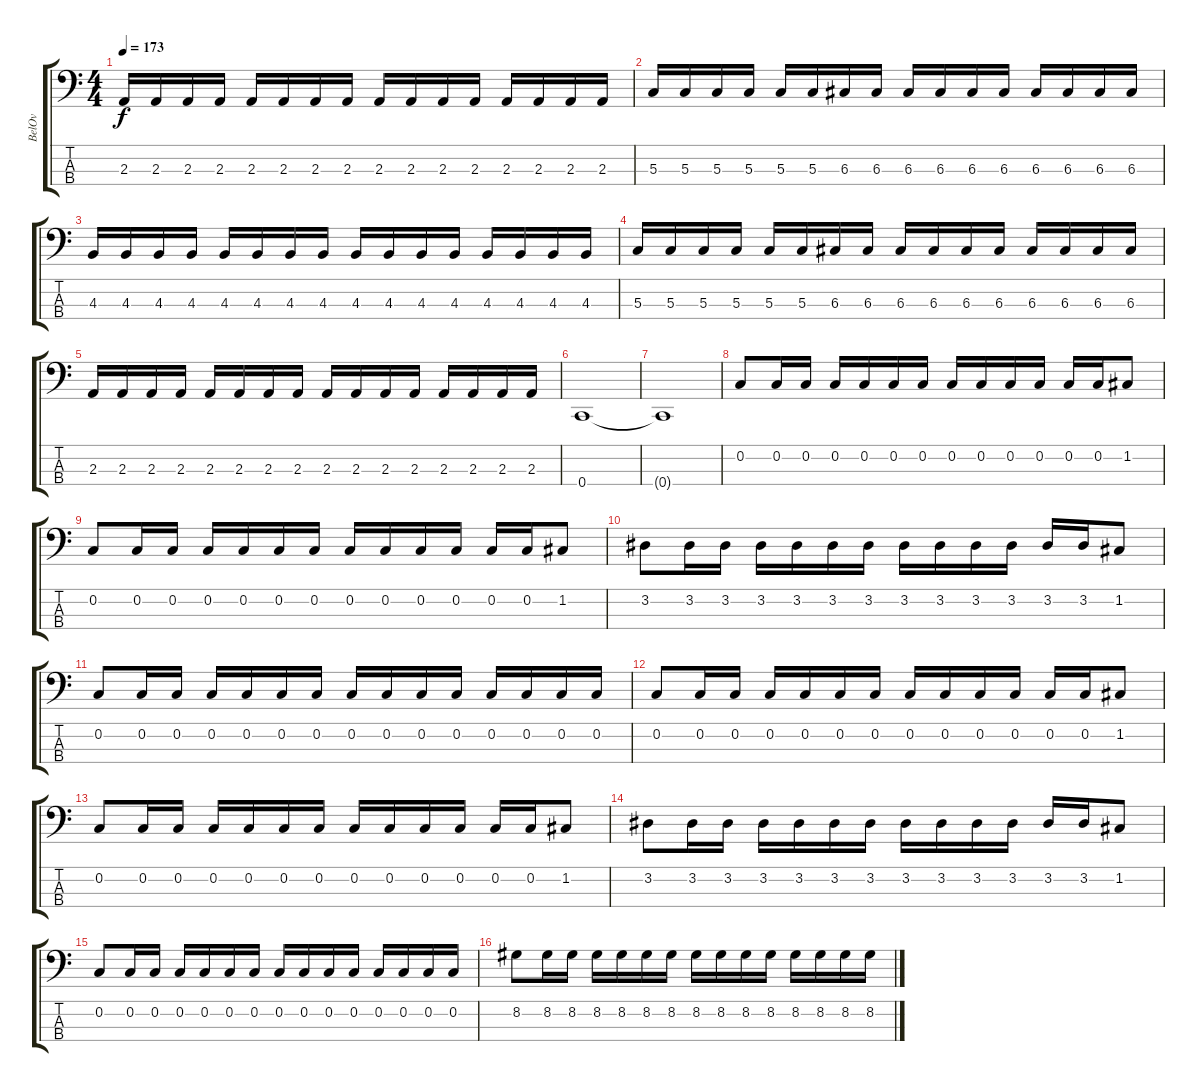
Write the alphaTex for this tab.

\track ("BelOv" "BelOv") {instrument electricbasspick}
\staff {score tabs}
\tuning (F2 C2 G1 C1) {hide}
\ts (4 4)
\tempo 173
\clef f4
\ks c
2.3.16{dy f} 2.3.16 2.3.16 2.3.16 2.3.16 2.3.16 2.3.16 2.3.16 2.3.16 2.3.16 2.3.16 2.3.16 2.3.16 2.3.16 2.3.16 2.3.16 |
5.3.16 5.3.16 5.3.16 5.3.16 5.3.16 5.3.16 6.3.16 6.3.16 6.3.16 6.3.16 6.3.16 6.3.16 6.3.16 6.3.16 6.3.16 6.3.16 |
4.3.16 4.3.16 4.3.16 4.3.16 4.3.16 4.3.16 4.3.16 4.3.16 4.3.16 4.3.16 4.3.16 4.3.16 4.3.16 4.3.16 4.3.16 4.3.16 |
5.3.16 5.3.16 5.3.16 5.3.16 5.3.16 5.3.16 6.3.16 6.3.16 6.3.16 6.3.16 6.3.16 6.3.16 6.3.16 6.3.16 6.3.16 6.3.16 |
2.3.16 2.3.16 2.3.16 2.3.16 2.3.16 2.3.16 2.3.16 2.3.16 2.3.16 2.3.16 2.3.16 2.3.16 2.3.16 2.3.16 2.3.16 2.3.16 |
0.4.1 |
0.4{t}.1 |
0.2.8 0.2.16 0.2.16 0.2.16 0.2.16 0.2.16 0.2.16 0.2.16 0.2.16 0.2.16 0.2.16 0.2.16 0.2.16 1.2.8 |
0.2.8 0.2.16 0.2.16 0.2.16 0.2.16 0.2.16 0.2.16 0.2.16 0.2.16 0.2.16 0.2.16 0.2.16 0.2.16 1.2.8 |
3.2.8 3.2.16 3.2.16 3.2.16 3.2.16 3.2.16 3.2.16 3.2.16 3.2.16 3.2.16 3.2.16 3.2.16 3.2.16 1.2.8 |
0.2.8 0.2.16 0.2.16 0.2.16 0.2.16 0.2.16 0.2.16 0.2.16 0.2.16 0.2.16 0.2.16 0.2.16 0.2.16 0.2.16 0.2.16 |
0.2.8 0.2.16 0.2.16 0.2.16 0.2.16 0.2.16 0.2.16 0.2.16 0.2.16 0.2.16 0.2.16 0.2.16 0.2.16 1.2.8 |
0.2.8 0.2.16 0.2.16 0.2.16 0.2.16 0.2.16 0.2.16 0.2.16 0.2.16 0.2.16 0.2.16 0.2.16 0.2.16 1.2.8 |
3.2.8 3.2.16 3.2.16 3.2.16 3.2.16 3.2.16 3.2.16 3.2.16 3.2.16 3.2.16 3.2.16 3.2.16 3.2.16 1.2.8 |
0.2.8 0.2.16 0.2.16 0.2.16 0.2.16 0.2.16 0.2.16 0.2.16 0.2.16 0.2.16 0.2.16 0.2.16 0.2.16 0.2.16 0.2.16 |
8.2.8 8.2.16 8.2.16 8.2.16 8.2.16 8.2.16 8.2.16 8.2.16 8.2.16 8.2.16 8.2.16 8.2.16 8.2.16 8.2.16 8.2.16
